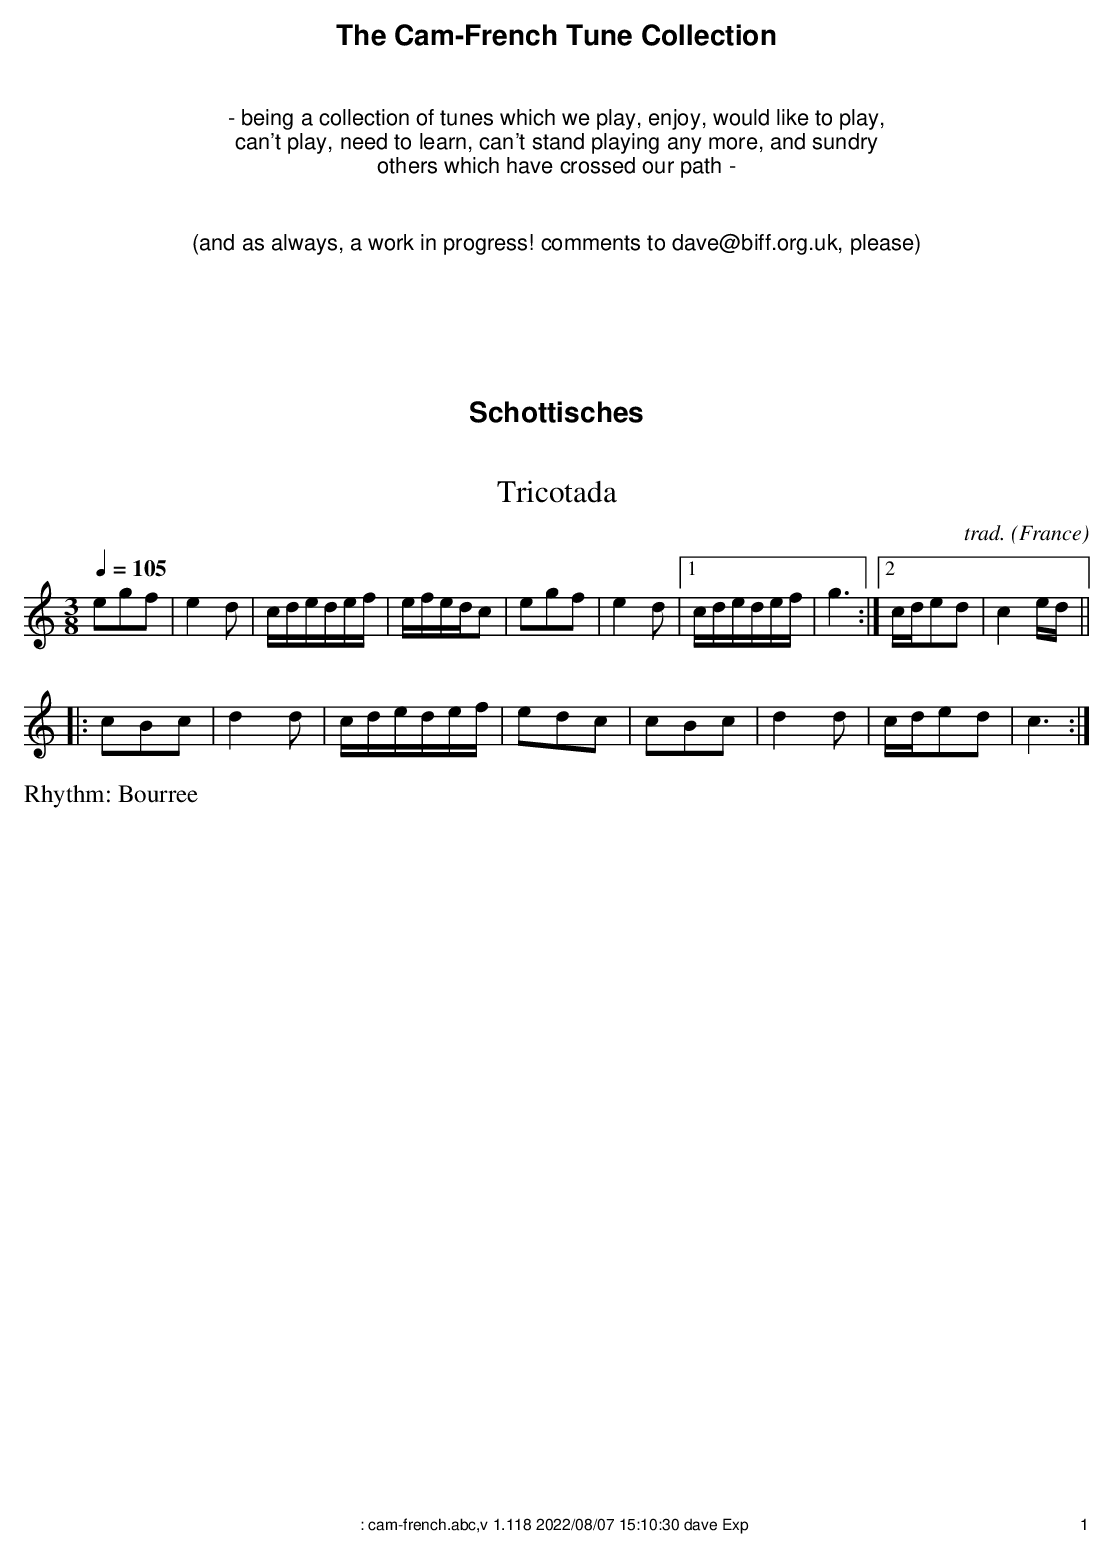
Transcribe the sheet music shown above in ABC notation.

X:1
T:Tricotada
C:trad.
O:France
M:3/8
L:1/16
Q:1/4=105
K:C
e2g2f2|e4d2|cdedef|efedc2|e2g2f2|e4d2|1cdedef|g6:|2cde2d2|c4ed||
|:c2B2c2|d4d2|cdedef|e2d2c2|c2B2c2|d4d2|cde2d2|c6:|
